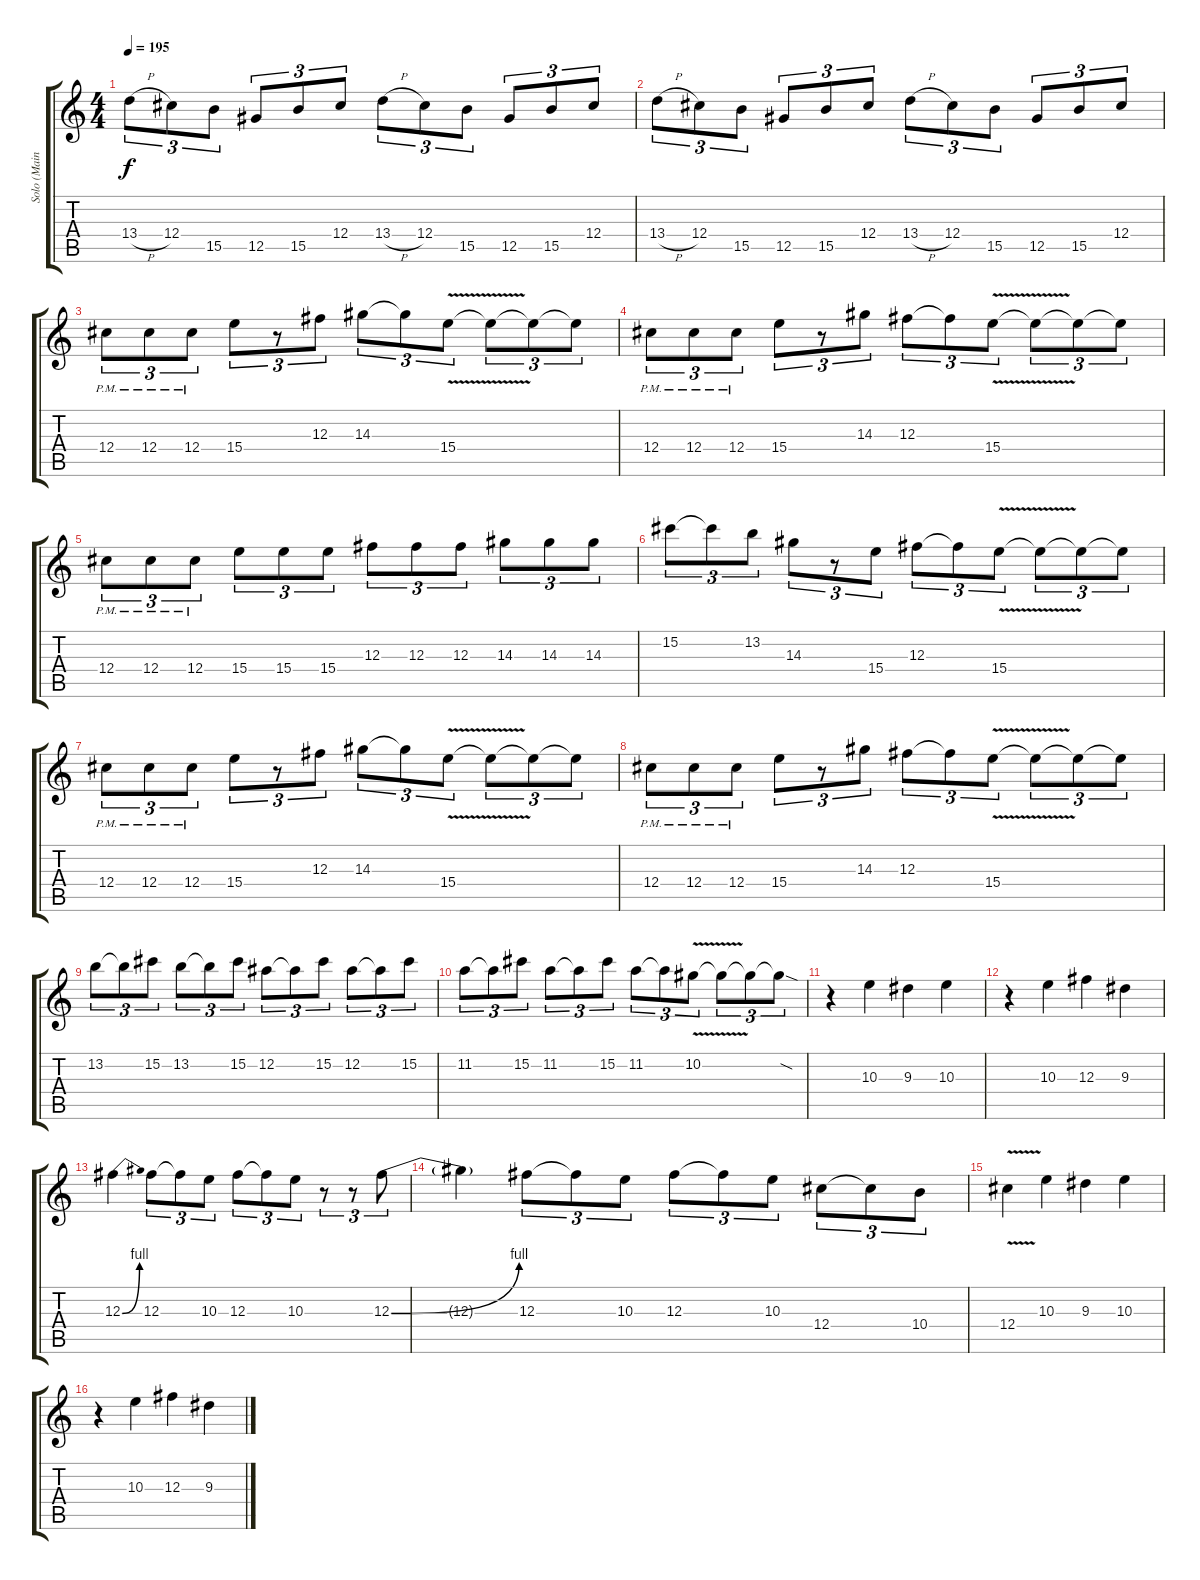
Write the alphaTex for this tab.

\track ("Solo (Main)" "Solo (Main") {instrument overdrivenguitar}
\staff {score tabs}
\tuning (Eb4 Bb3 Gb3 Db3 Ab2 Eb2) {hide}
\ts (4 4)
\tempo 195
\clef g2
\ks c
13.4{h}.8{tu (3 2) dy f} 12.4.8{tu (3 2)} 15.5.8{tu (3 2)} 12.5.8{tu (3 2)} 15.5.8{tu (3 2)} 12.4.8{tu (3 2)} 13.4{h}.8{tu (3 2)} 12.4.8{tu (3 2)} 15.5.8{tu (3 2)} 12.5.8{tu (3 2)} 15.5.8{tu (3 2)} 12.4.8{tu (3 2)} |
13.4{h}.8{tu (3 2)} 12.4.8{tu (3 2)} 15.5.8{tu (3 2)} 12.5.8{tu (3 2)} 15.5.8{tu (3 2)} 12.4.8{tu (3 2)} 13.4{h}.8{tu (3 2)} 12.4.8{tu (3 2)} 15.5.8{tu (3 2)} 12.5.8{tu (3 2)} 15.5.8{tu (3 2)} 12.4.8{tu (3 2)} |
12.4{pm}.8{tu (3 2)} 12.4{pm}.8{tu (3 2)} 12.4{pm}.8{tu (3 2)} 15.4.8{tu (3 2)} r.8{tu (3 2)} 12.3.8{tu (3 2)} 14.3.8{tu (3 2)} 14.3{t}.8{tu (3 2)} 15.4{v}.8{tu (3 2)} 15.4{t}.8{tu (3 2)} 15.4{t}.8{tu (3 2)} 15.4{t}.8{tu (3 2)} |
12.4{pm}.8{tu (3 2)} 12.4{pm}.8{tu (3 2)} 12.4{pm}.8{tu (3 2)} 15.4.8{tu (3 2)} r.8{tu (3 2)} 14.3.8{tu (3 2)} 12.3.8{tu (3 2)} 12.3{t}.8{tu (3 2)} 15.4{v}.8{tu (3 2)} 15.4{t}.8{tu (3 2)} 15.4{t}.8{tu (3 2)} 15.4{t}.8{tu (3 2)} |
12.4{pm}.8{tu (3 2)} 12.4{pm}.8{tu (3 2)} 12.4{pm}.8{tu (3 2)} 15.4.8{tu (3 2)} 15.4.8{tu (3 2)} 15.4.8{tu (3 2)} 12.3.8{tu (3 2)} 12.3.8{tu (3 2)} 12.3.8{tu (3 2)} 14.3.8{tu (3 2)} 14.3.8{tu (3 2)} 14.3.8{tu (3 2)} |
15.2.8{tu (3 2)} 15.2{t}.8{tu (3 2)} 13.2.8{tu (3 2)} 14.3.8{tu (3 2)} r.8{tu (3 2)} 15.4.8{tu (3 2)} 12.3.8{tu (3 2)} 12.3{t}.8{tu (3 2)} 15.4{v}.8{tu (3 2)} 15.4{t}.8{tu (3 2)} 15.4{t}.8{tu (3 2)} 15.4{t}.8{tu (3 2)} |
12.4{pm}.8{tu (3 2)} 12.4{pm}.8{tu (3 2)} 12.4{pm}.8{tu (3 2)} 15.4.8{tu (3 2)} r.8{tu (3 2)} 12.3.8{tu (3 2)} 14.3.8{tu (3 2)} 14.3{t}.8{tu (3 2)} 15.4{v}.8{tu (3 2)} 15.4{t}.8{tu (3 2)} 15.4{t}.8{tu (3 2)} 15.4{t}.8{tu (3 2)} |
12.4{pm}.8{tu (3 2)} 12.4{pm}.8{tu (3 2)} 12.4{pm}.8{tu (3 2)} 15.4.8{tu (3 2)} r.8{tu (3 2)} 14.3.8{tu (3 2)} 12.3.8{tu (3 2)} 12.3{t}.8{tu (3 2)} 15.4{v}.8{tu (3 2)} 15.4{t}.8{tu (3 2)} 15.4{t}.8{tu (3 2)} 15.4{t}.8{tu (3 2)} |
13.2.8{tu (3 2)} 13.2{t}.8{tu (3 2)} 15.2.8{tu (3 2)} 13.2.8{tu (3 2)} 13.2{t}.8{tu (3 2)} 15.2.8{tu (3 2)} 12.2.8{tu (3 2)} 12.2{t}.8{tu (3 2)} 15.2.8{tu (3 2)} 12.2.8{tu (3 2)} 12.2{t}.8{tu (3 2)} 15.2.8{tu (3 2)} |
11.2.8{tu (3 2)} 11.2{t}.8{tu (3 2)} 15.2.8{tu (3 2)} 11.2.8{tu (3 2)} 11.2{t}.8{tu (3 2)} 15.2.8{tu (3 2)} 11.2.8{tu (3 2)} 11.2{t}.8{tu (3 2)} 10.2{v}.8{tu (3 2)} 10.2{t}.8{tu (3 2)} 10.2{t}.8{tu (3 2)} 10.2{sod t}.8{tu (3 2)} |
r.4 10.3.4 9.3.4 10.3.4 |
r.4 10.3.4 12.3.4 9.3.4 |
12.3{be (bend 0 0 60 4)}.4 12.3.8{tu (3 2)} 12.3{t}.8{tu (3 2)} 10.3.8{tu (3 2)} 12.3.8{tu (3 2)} 12.3{t}.8{tu (3 2)} 10.3.8{tu (3 2)} r.8{tu (3 2)} r.8{tu (3 2)} 12.3{be (bend 0 0 60 4)}.8{tu (3 2)} |
12.3{t}.4 12.3.8{tu (3 2)} 12.3{t}.8{tu (3 2)} 10.3.8{tu (3 2)} 12.3.8{tu (3 2)} 12.3{t}.8{tu (3 2)} 10.3.8{tu (3 2)} 12.4.8{tu (3 2)} 12.4{t}.8{tu (3 2)} 10.4.8{tu (3 2)} |
12.4{v}.4 10.3.4 9.3.4 10.3.4 |
r.4 10.3.4 12.3.4 9.3.4
